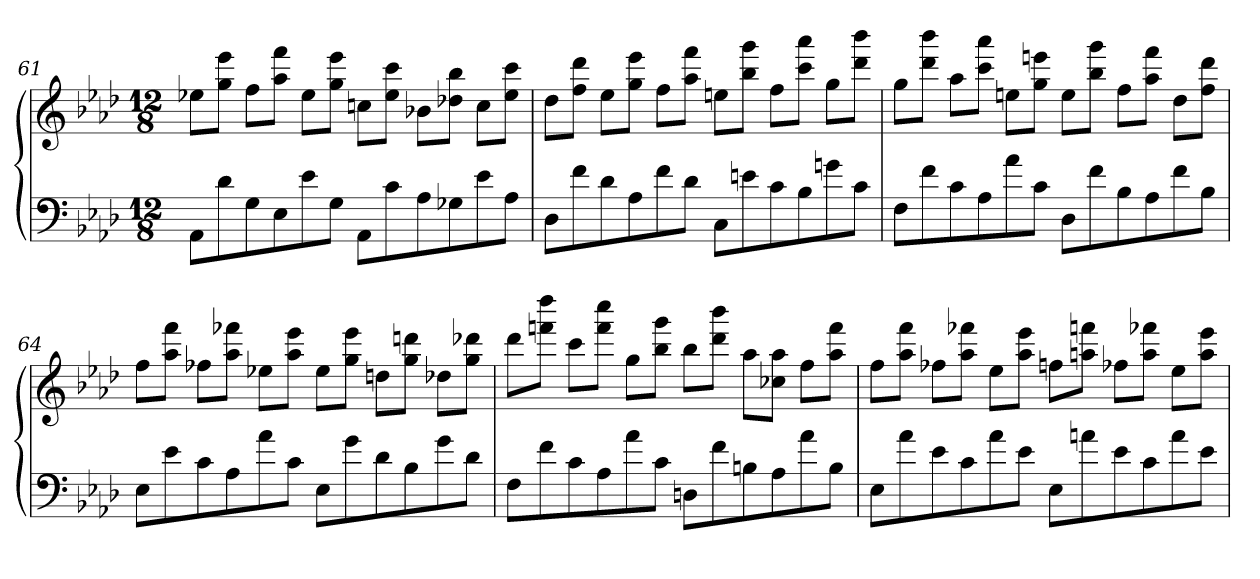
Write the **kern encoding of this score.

**kern	**kern
*part2	*part1
*staff2	*staff1
*clefF4	*clefG2
*k[b-e-a-d-]	*k[b-e-a-d-]
*M12/8	*M12/8
=61	=61
8AA-L	8ee-XL
8d-	8eee- 8ggJ
8G	8ffL
8E-	8fff 8aa-J
8e-	8ee-L
8GJ	8eee- 8ggJ
8AA-L	8ccnL
8c	8ccc 8ee-J
8A-	8b-XL
8G-X	8bb- 8dd-XJ
8e-	8ccL
8A-J	8ccc 8ee-J
=62	=62
8D-L	8dd-L
8f	8ddd- 8ffJ
8d-	8ee-L
8A-	8eee- 8ggJ
8f	8ffL
8d-J	8fff 8aa-J
8CL	8eenL
8en	8ggg 8bb-J
8c	8ffL
8B-	8aaa- 8cccJ
8gn	8ggL
8cJ	8bbb- 8ddd-J
=63	=63
8FL	8ggL
8f	8bbb- 8ddd-J
8c	8aa-L
8A-	8aaa- 8cccJ
8a-	8eenL
8cJ	8eeen 8ggJ
8D-L	8eeL
8f	8ggg 8bb-J
8B-	8ffL
8A-	8fff 8aa-J
8f	8dd-L
8B-J	8ddd- 8ffJ
=64	=64
8E-L	8ffL
8e-	8fff 8aa-J
8c	8ff-XL
8A-	8fff- 8aa-J
8a-	8ee-XL
8cJ	8eee- 8aa-J
8E-L	8ee-L
8g	8eee- 8ggJ
8d-	8ddnL
8B-	8dddn 8ggJ
8g	8dd-XL
8d-J	8ddd- 8ggJ
=65	=65
8FL	8ddd-L
8f	8dddd- 8fffnJ
8c	8cccL
8A-	8cccc 8fffJ
8a-	8ggL
8cJ	8ggg 8bb-J
8DnL	8bb-L
8f	8bbb- 8ddd-J
8Bn	8aa-L
8A-	8aa- 8cc-XJ
8a-	8ffL
8BJ	8fff 8aa-J
=66	=66
8E-L	8ffL
8a-	8fff 8aa-J
8e-	8ff-XL
8c	8fff- 8aa-J
8a-	8ee-L
8e-J	8eee- 8aa-J
8E-L	8ffnL
8an	8fffn 8aanJ
8e-	8ff-XL
8c	8fff- 8aaJ
8a	8ee-L
8e-J	8eee- 8aaJ
=	=
*-	*-
